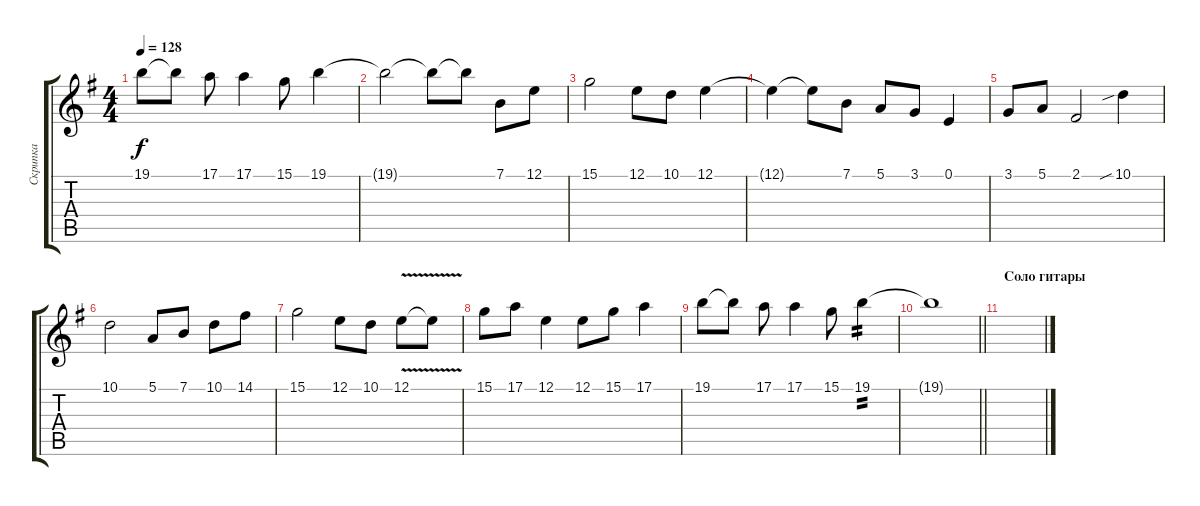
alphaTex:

\track ("Скрипка" "Скрипка") {instrument viola}
\staff {score tabs}
\tuning (E4 B3 G3 D3 A2 E2) {hide}
\ts (4 4)
\tempo 128
\clef g2
\ks eminor
19.1.8{dy f} 19.1{t}.8 17.1.8 17.1.4 15.1.8 19.1.4 |
19.1{t}.2 19.1{t}.8 19.1{t}.8 7.1.8 12.1.8 |
15.1.2 12.1.8 10.1.8 12.1.4 |
12.1{t}.4 12.1{t}.8 7.1.8 5.1.8 3.1.8 0.1.4 |
3.1.8 5.1.8 2.1.2 10.1{sib}.4 |
10.1.2 5.1.8 7.1.8 10.1.8 14.1.8 |
15.1.2 12.1.8 10.1.8 12.1{v}.8 12.1{t}.8 |
15.1.8 17.1.8 12.1.4 12.1.8 15.1.8 17.1.4 |
19.1.8 19.1{t}.8 17.1.8 17.1.4 15.1.8 19.1.4{tp 2} |
\barLineRight lightlight
19.1{t}.1 |
\section ("" "Соло гитары")
